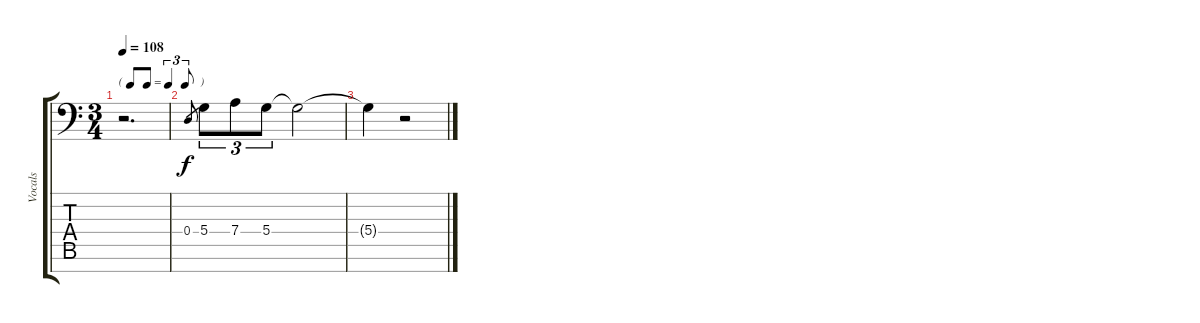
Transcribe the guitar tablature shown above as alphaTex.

\track ("Vocals" "Vocals") {instrument synthvoice}
\staff {score tabs}
\tuning (E4 B3 G3 D3 A2 E2 C-1) {hide}
\ts (3 4)
\tf triplet8th
\tempo 108
\clef f4
\ks c
r.2{d dy f} |
0.4.8{gr} 5.4.8{tu (3 2)} 7.4.8{tu (3 2)} 5.4.8{tu (3 2)} 5.4{t}.2 |
5.4{t}.4 r.2
